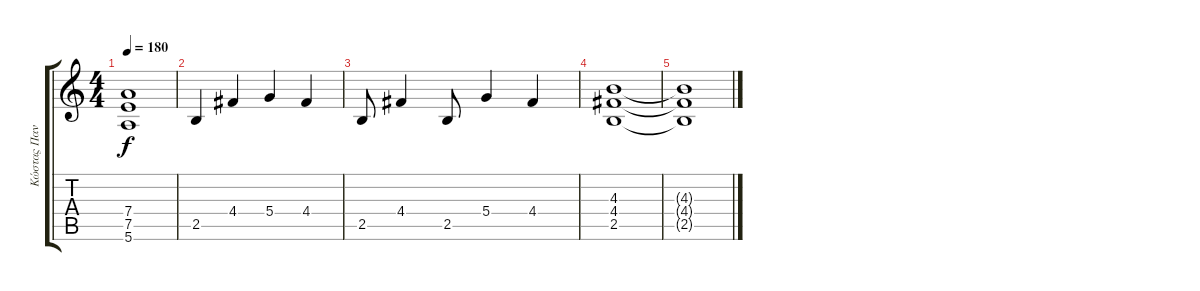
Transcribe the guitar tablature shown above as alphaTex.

\track ("Κώστας Παντέλης (Kostas pantelis)" "Κώστας Παν") {instrument distortionguitar}
\staff {score tabs}
\tuning (E4 B3 G3 D3 A2 E2) {hide}
\ts (4 4)
\tempo 180
\clef g2
\ks c
(7.4 7.5 5.6).1{dy f} |
2.5.4 4.4.4 5.4.4 4.4.4 |
2.5.8 4.4.4 2.5.8 5.4.4 4.4.4 |
(4.3 4.4 2.5).1 |
(4.3{t} 4.4{t} 2.5{t}).1
